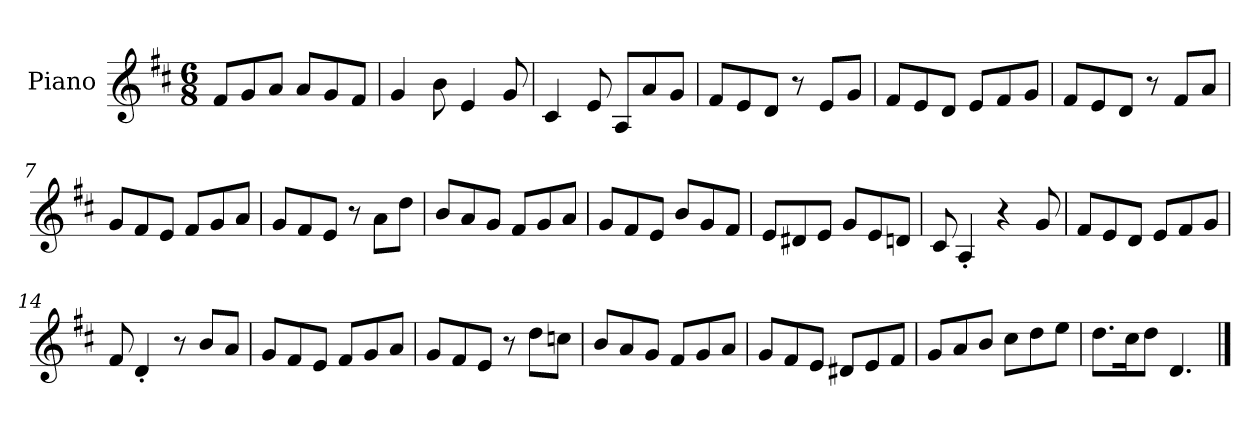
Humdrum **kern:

**kern
*part1
*staff1
*I"Piano
*I'Pno.
*clefG2
*k[f#c#]
*M6/8
*MM120
=1
8f#/L
8g/
8a/J
8a/L
8g/
8f#/J
=2
4g/
8b\
4e/
8g/
=3
4c#/
8e/
8A/L
8a/
8g/J
=4
8f#/L
8e/
8d/J
8r
8e/L
8g/J
=5
8f#/L
8e/
8d/J
8e/L
8f#/
8g/J
=6
8f#/L
8e/
8d/J
8r
8f#/L
8a/J
=7
8g/L
8f#/
8e/J
8f#/L
8g/
8a/J
!!LO:LB:g=z
=8
8g/L
8f#/
8e/J
8r
8a\L
8dd\J
=9
8b/L
8a/
8g/J
8f#/L
8g/
8a/J
=10
8g/L
8f#/
8e/J
8b/L
8g/
8f#/J
=11
8e/L
8d#X/
8e/J
8g/L
8e/
8dn/J
=12
8c#/
4A'/
4r
8g/
=13
8f#/L
8e/
8d/J
8e/L
8f#/
8g/J
=14
8f#/
4d'/
8r
8b/L
8a/J
!!LO:LB:g=z
=15
8g/L
8f#/
8e/J
8f#/L
8g/
8a/J
=16
8g/L
8f#/
8e/J
8r
8dd\L
8ccn\J
=17
8b/L
8a/
8g/J
8f#/L
8g/
8a/J
=18
8g/L
8f#/
8e/J
8d#X/L
8e/
8f#/J
=19
8g/L
8a/
8b/J
8cc#\L
8dd\
8ee\J
=20
8.dd\L
16cc#\K
8dd\J
4.d/
==
*-
